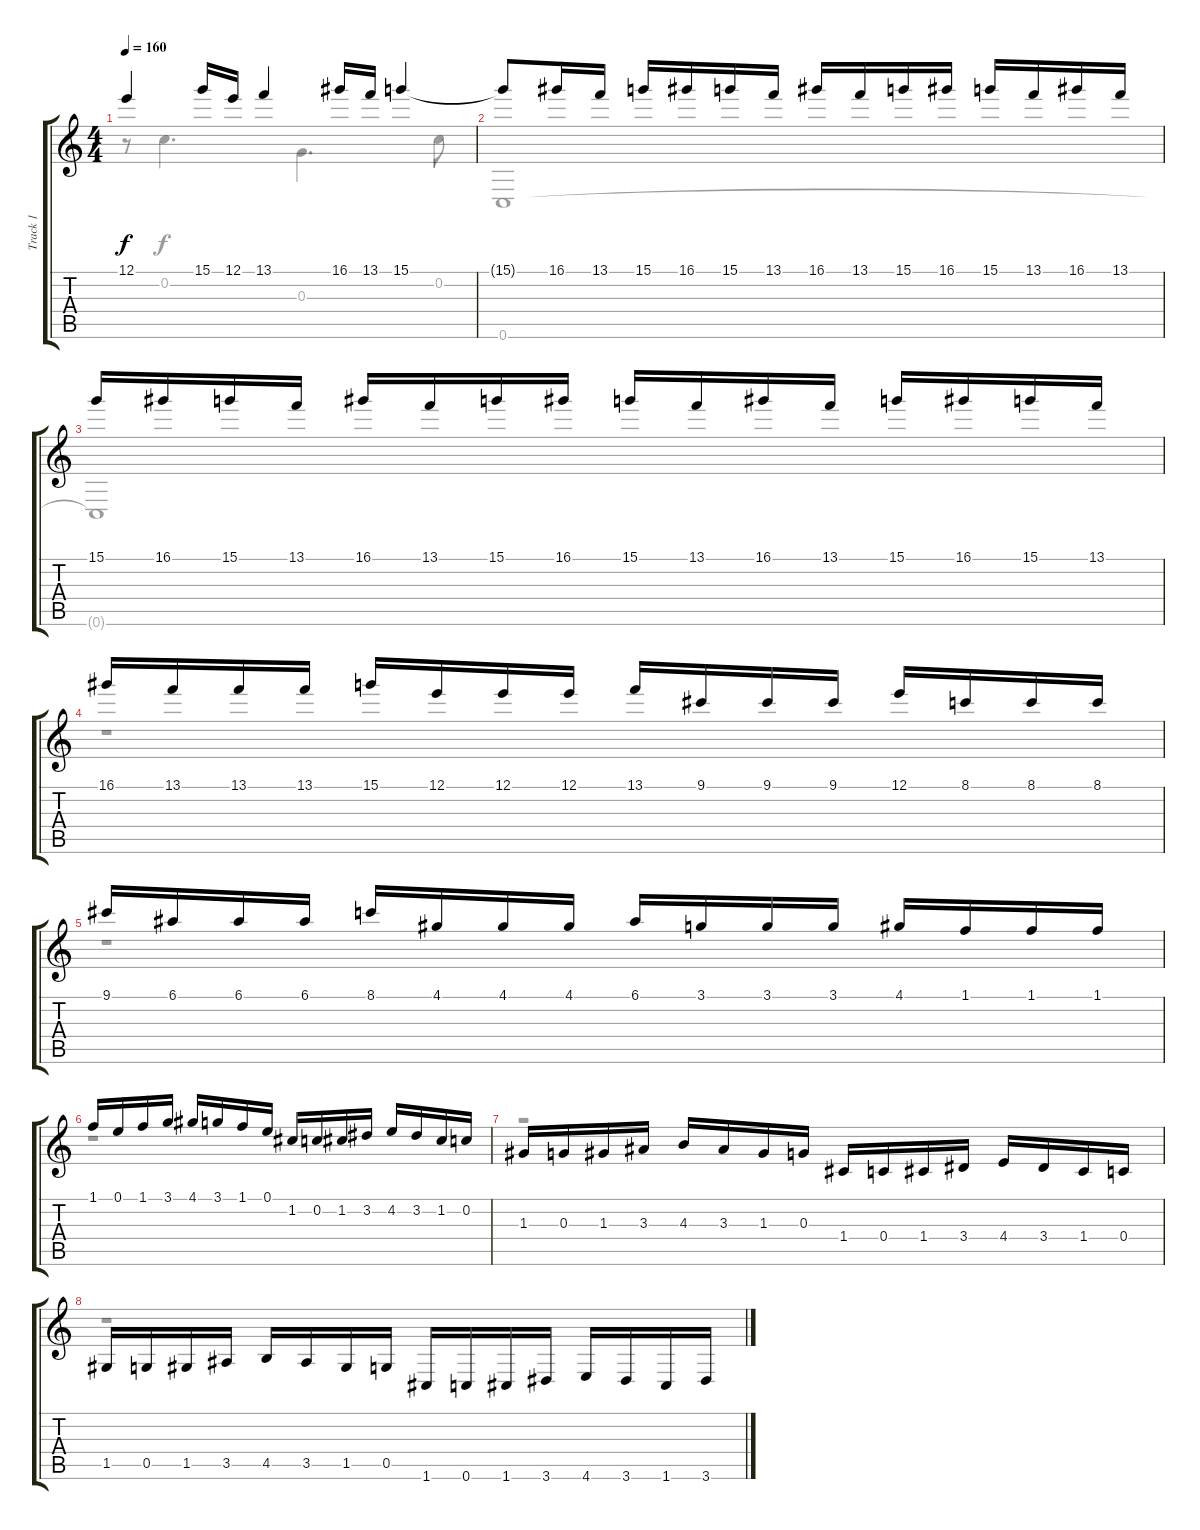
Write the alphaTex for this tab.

\track ("Track 1" "Track 1") {instrument acousticguitarsteel}
\staff {score tabs}
\tuning (E4 C4 G3 C3 G2 C2) {hide}
\voice
\ts (4 4)
\tempo 160
\clef g2
\ks c
12.1.4{dy f} 15.1.16 12.1.16 13.1.4 16.1.16 13.1.16 15.1.4 |
15.1{t}.8 16.1.16 13.1.16 15.1.16 16.1.16 15.1.16 13.1.16 16.1.16 13.1.16 15.1.16 16.1.16 15.1.16 13.1.16 16.1.16 13.1.16 |
15.1.16 16.1.16 15.1.16 13.1.16 16.1.16 13.1.16 15.1.16 16.1.16 15.1.16 13.1.16 16.1.16 13.1.16 15.1.16 16.1.16 15.1.16 13.1.16 |
16.1.16 13.1.16 13.1.16 13.1.16 15.1.16 12.1.16 12.1.16 12.1.16 13.1.16 9.1.16 9.1.16 9.1.16 12.1.16 8.1.16 8.1.16 8.1.16 |
9.1.16 6.1.16 6.1.16 6.1.16 8.1.16 4.1.16 4.1.16 4.1.16 6.1.16 3.1.16 3.1.16 3.1.16 4.1.16 1.1.16 1.1.16 1.1.16 |
1.1.16 0.1.16 1.1.16 3.1.16 4.1.16 3.1.16 1.1.16 0.1.16 1.2.16 0.2.16 1.2.16 3.2.16 4.2.16 3.2.16 1.2.16 0.2.16 |
1.3.16 0.3.16 1.3.16 3.3.16 4.3.16 3.3.16 1.3.16 0.3.16 1.4.16 0.4.16 1.4.16 3.4.16 4.4.16 3.4.16 1.4.16 0.4.16 |
1.5.16 0.5.16 1.5.16 3.5.16 4.5.16 3.5.16 1.5.16 0.5.16 1.6.16 0.6.16 1.6.16 3.6.16 4.6.16 3.6.16 1.6.16 3.6.16
\voice
\clef g2
\ottava regular
\simile none
\ks c
r.8{dy f} 0.2.4{d} 0.3.4{d} 0.2.8 |
0.6.1 |
0.6{t}.1 |
r.1 |
r.1 |
r.1 |
r.1 |
r.1
